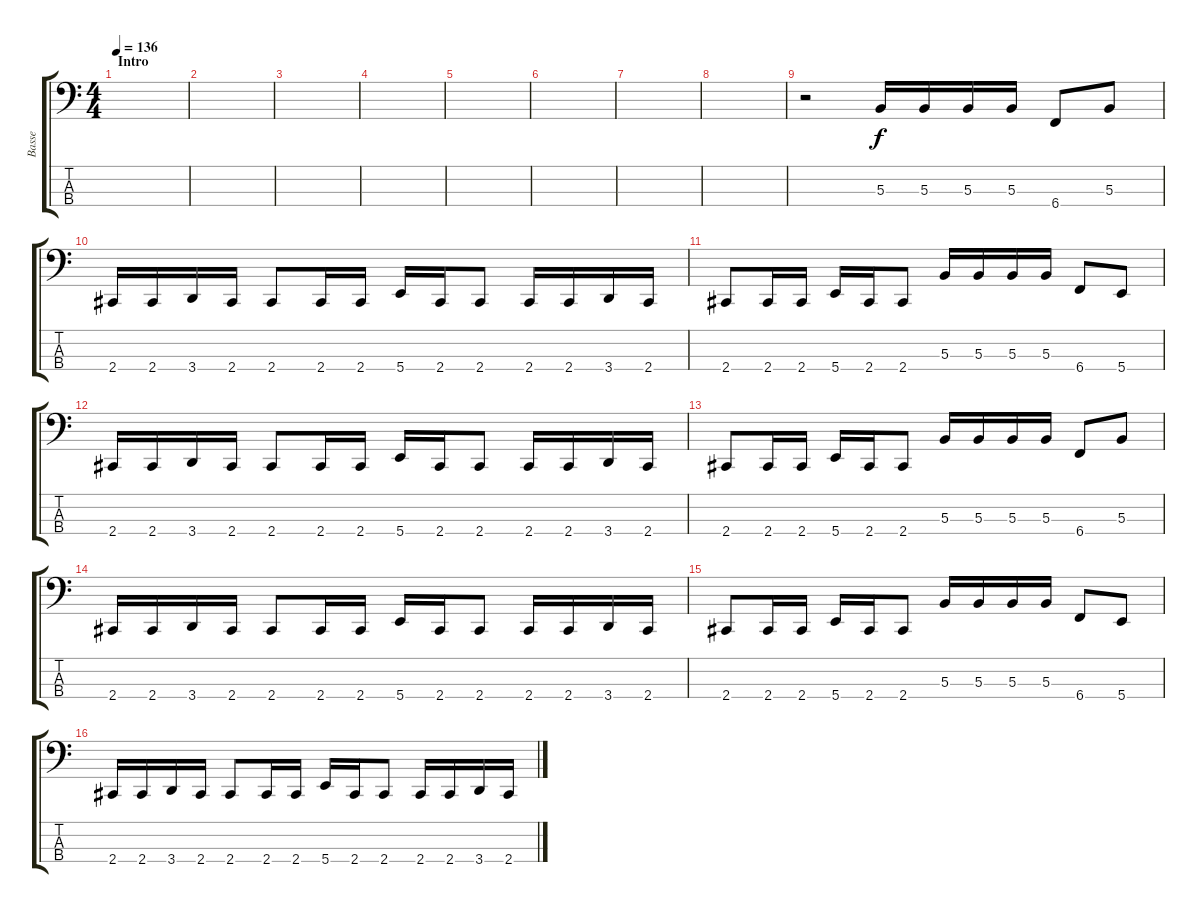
\track ("Basse" "Basse") {instrument electricbasspick}
\staff {score tabs}
\tuning (E2 B1 Gb1 B0) {hide}
\ts (4 4)
\section ("" "Intro")
\tempo 136
\clef f4
\ks c
|
|
|
|
|
|
|
|
r.2 5.3.16 5.3.16 5.3.16 5.3.16 6.4.8 5.3.8 |
2.4.16 2.4.16 3.4.16 2.4.16 2.4.8 2.4.16 2.4.16 5.4.16 2.4.16 2.4.8 2.4.16 2.4.16 3.4.16 2.4.16 |
2.4.8 2.4.16 2.4.16 5.4.16 2.4.16 2.4.8 5.3.16 5.3.16 5.3.16 5.3.16 6.4.8 5.4.8 |
2.4.16 2.4.16 3.4.16 2.4.16 2.4.8 2.4.16 2.4.16 5.4.16 2.4.16 2.4.8 2.4.16 2.4.16 3.4.16 2.4.16 |
2.4.8 2.4.16 2.4.16 5.4.16 2.4.16 2.4.8 5.3.16 5.3.16 5.3.16 5.3.16 6.4.8 5.3.8 |
2.4.16 2.4.16 3.4.16 2.4.16 2.4.8 2.4.16 2.4.16 5.4.16 2.4.16 2.4.8 2.4.16 2.4.16 3.4.16 2.4.16 |
2.4.8 2.4.16 2.4.16 5.4.16 2.4.16 2.4.8 5.3.16 5.3.16 5.3.16 5.3.16 6.4.8 5.4.8 |
2.4.16 2.4.16 3.4.16 2.4.16 2.4.8 2.4.16 2.4.16 5.4.16 2.4.16 2.4.8 2.4.16 2.4.16 3.4.16 2.4.16
